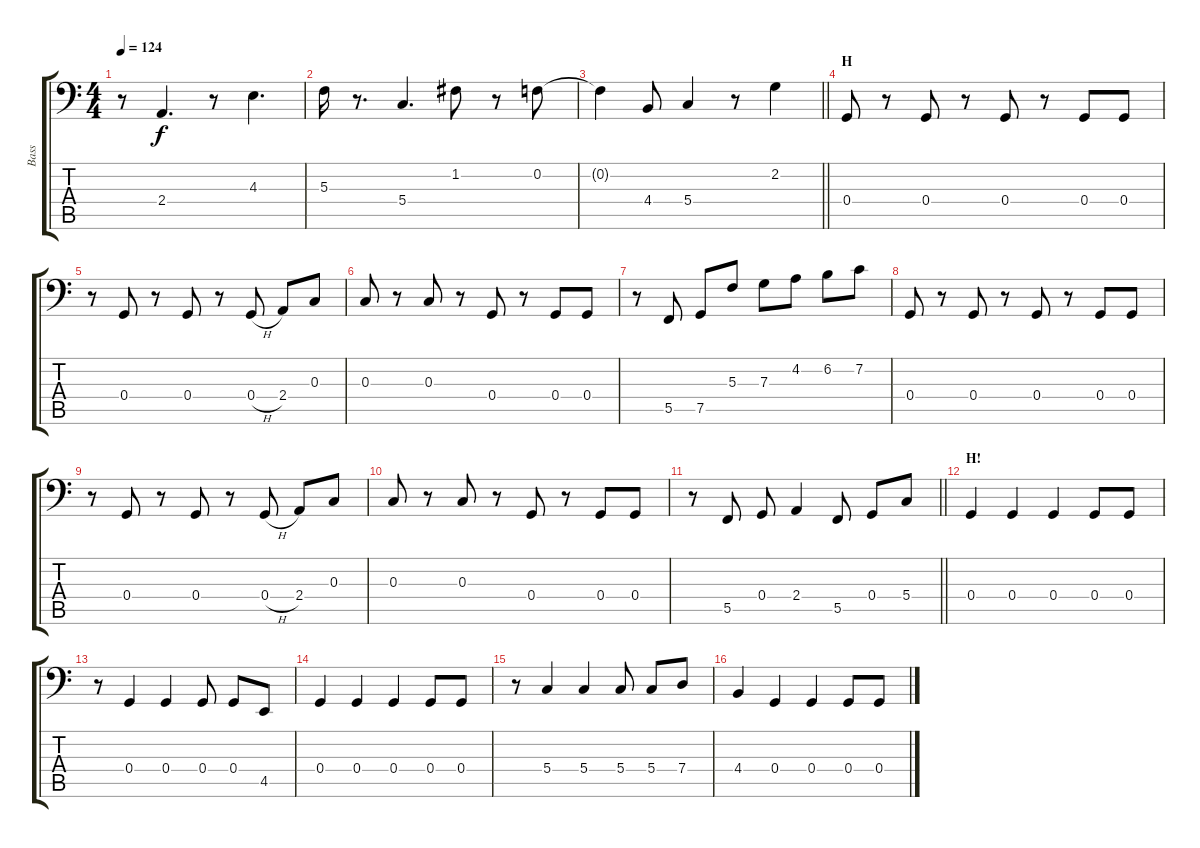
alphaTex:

\track ("Bass" "Bass") {instrument electricbasspick}
\staff {score tabs}
\tuning (Bb2 F2 C2 G1 C1 A0) {hide}
\ts (4 4)
\tempo 124
\clef f4
\ks c
r.8{dy f} 2.4.4{d} r.8 4.3.4{d} |
5.3.16 r.8{d} 5.4.4{d} 1.2.8 r.8 0.2.8 |
\barLineRight lightlight
0.2{t}.4 4.4.8 5.4.4 r.8 2.2.4 |
\section ("" "H")
0.4.8 r.8 0.4.8 r.8 0.4.8 r.8 0.4.8 0.4.8 |
r.8 0.4.8 r.8 0.4.8 r.8 0.4{h}.8 2.4.8 0.3.8 |
0.3.8 r.8 0.3.8 r.8 0.4.8 r.8 0.4.8 0.4.8 |
r.8 5.5.8 7.5.8 5.3.8 7.3.8 4.2.8 6.2.8 7.2.8 |
0.4.8 r.8 0.4.8 r.8 0.4.8 r.8 0.4.8 0.4.8 |
r.8 0.4.8 r.8 0.4.8 r.8 0.4{h}.8 2.4.8 0.3.8 |
0.3.8 r.8 0.3.8 r.8 0.4.8 r.8 0.4.8 0.4.8 |
\barLineRight lightlight
r.8 5.5.8 0.4.8 2.4.4 5.5.8 0.4.8 5.4.8 |
\section ("" "H!")
0.4.4{instrument electricbasspick} 0.4.4 0.4.4 0.4.8 0.4.8 |
r.8 0.4.4 0.4.4 0.4.8 0.4.8 4.5.8 |
0.4.4 0.4.4 0.4.4 0.4.8 0.4.8 |
r.8 5.4.4 5.4.4 5.4.8 5.4.8 7.4.8 |
4.4.4 0.4.4 0.4.4 0.4.8 0.4.8
